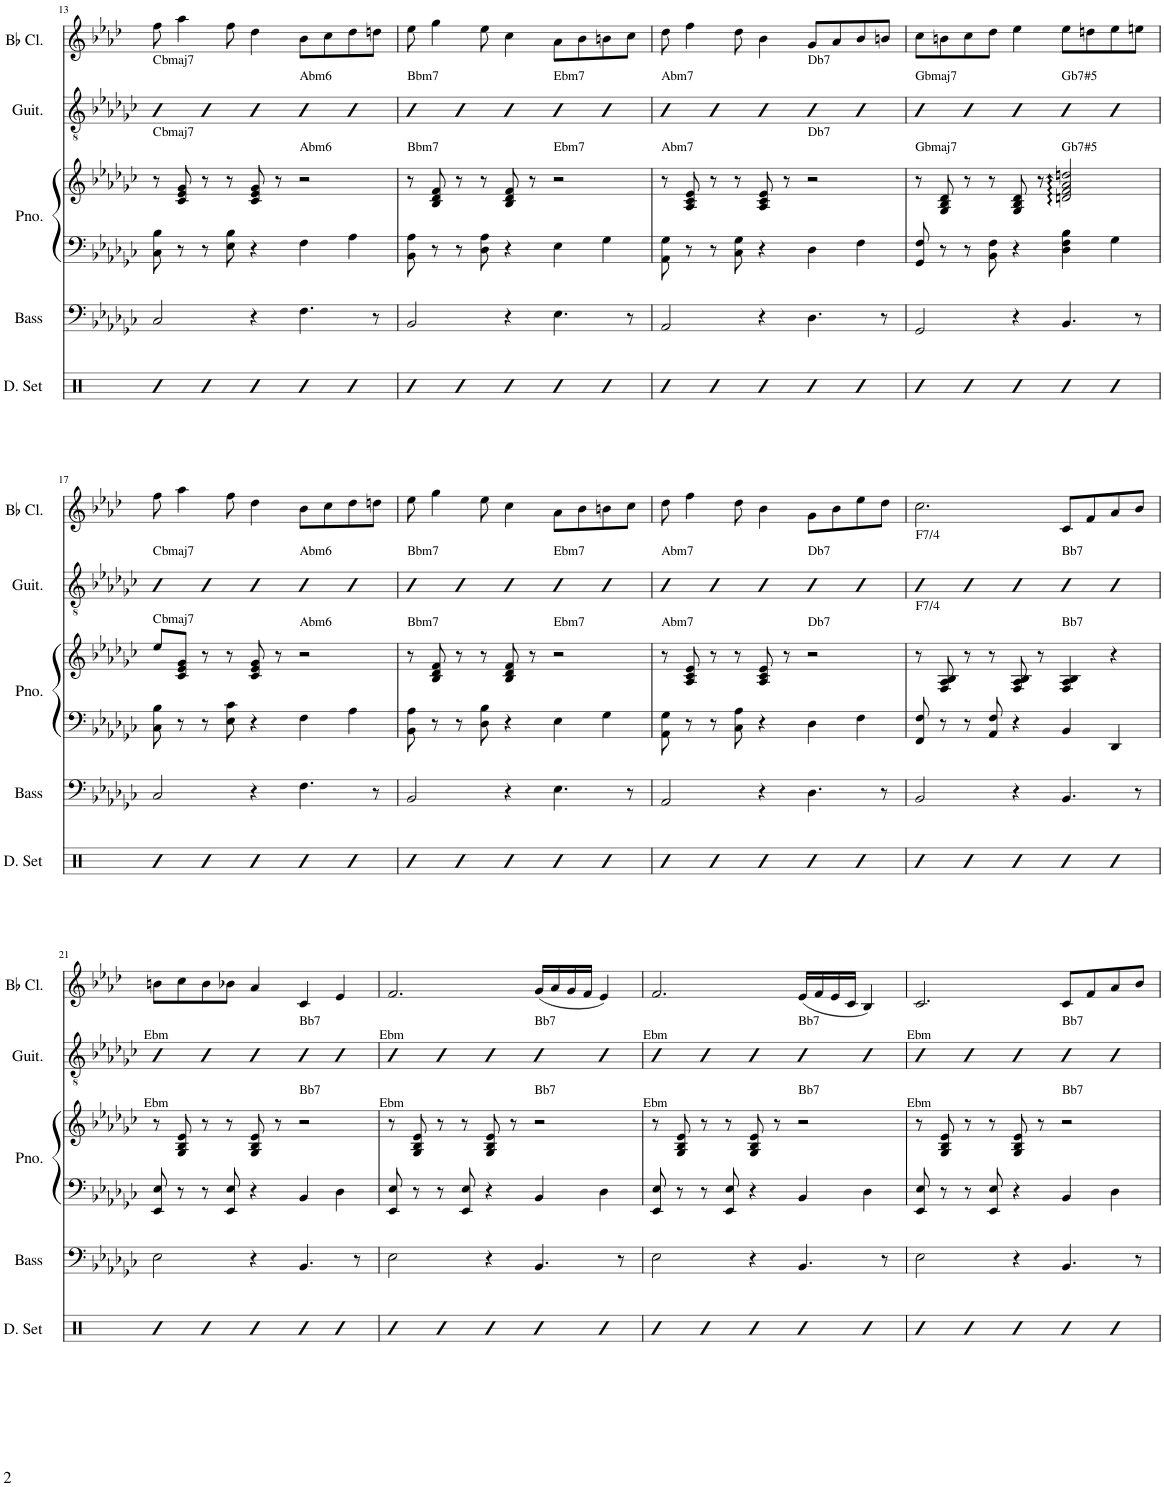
**kern	**kern	**kern	**kern	**kern	**kern
*part5	*part4	*part3	*part3	*part2	*part1
*staff6	*staff5	*staff4	*staff3	*staff2	*staff1
*I"Drumset	*I"Acoustic Bass	*I"Piano	*	*I"Acoustic Guitar	*I"Bb Clarinet
*I'D. Set	*I'Bass	*I'Pno.	*	*I'Guit.	*I'Bb Cl.
!!LO:PB:g=z
*clefX	*clefF4	*clefF4	*clefG2	*clefGv2	*clefG2
*	*Trd7c12	*	*	*	*Trd1c2
*k[]	*k[b-e-a-d-g-c-]	*k[b-e-a-d-g-c-]	*k[b-e-a-d-g-c-]	*k[b-e-a-d-g-c-]	*k[b-e-a-d-]
*M5/4	*M5/4	*M5/4	*M5/4	*M5/4	*M5/4
=13	=13	=13	=13	=13	=13
!	!	!	!	!LO:TX:a:t=Cbmaj7	!
!	!	!	!LO:TX:a:t=Cbmaj7	!	!
4R	2C-/	8C-\ 8B-\	8r	4B-	8ff\
.	.	8r	8c-/ 8e-/ 8g-/	.	4aa-\
4R	.	8r	8r	4B-	.
.	.	8E-\ 8B-\	8r	.	8ff\
4R	4r	4r	8c-/ 8e-/ 8g-/	4B-	4dd-\
.	.	.	8r	.	.
!	!	!	!	!LO:TX:a:t=Abm6	!
!	!	!	!LO:TX:a:t=Abm6	!	!
4R	4.F\	4F\	2r	4B-	8b-\L
.	.	.	.	.	8cc\
4R	.	4A-\	.	4B-	8dd-\
.	8r	.	.	.	8ddn\J
=14	=14	=14	=14	=14	=14
!	!	!	!	!LO:TX:a:t=Bbm7	!
!	!	!	!LO:TX:a:t=Bbm7	!	!
4R	2BB-/	8BB-\ 8A-\	8r	4B-	8ee-\
.	.	8r	8B-/ 8d-/ 8f/	.	4gg\
4R	.	8r	8r	4B-	.
.	.	8D-\ 8A-\	8r	.	8ee-\
4R	4r	4r	8B-/ 8d-/ 8f/	4B-	4cc\
.	.	.	8r	.	.
!	!	!	!	!LO:TX:a:t=Ebm7	!
!	!	!	!LO:TX:a:t=Ebm7	!	!
4R	4.E-\	4E-\	2r	4B-	8a-\L
.	.	.	.	.	8b-\
4R	.	4G-\	.	4B-	8bn\
.	8r	.	.	.	8cc\J
=15	=15	=15	=15	=15	=15
!	!	!	!	!LO:TX:a:t=Abm7	!
!	!	!	!LO:TX:a:t=Abm7	!	!
4R	2AA-/	8AA-\ 8G-\	8r	4B-	8dd-\
.	.	8r	8A-/ 8c-/ 8e-/	.	4ff\
4R	.	8r	8r	4B-	.
.	.	8C-\ 8G-\	8r	.	8dd-\
4R	4r	4r	8A-/ 8c-/ 8e-/	4B-	4b-\
.	.	.	8r	.	.
!	!	!	!	!LO:TX:a:t=Db7	!
!	!	!	!LO:TX:a:t=Db7	!	!
4R	4.D-\	4D-\	2r	4B-	8g/L
.	.	.	.	.	8a-/
4R	.	4F\	.	4B-	8b-/
.	8r	.	.	.	8bn/J
=16	=16	=16	=16	=16	=16
!	!	!	!	!LO:TX:a:t=Gbmaj7	!
!	!	!	!LO:TX:a:t=Gbmaj7	!	!
4R	2GG-/	8GG-/ 8F/	8r	4B-	8cc\L
.	.	8r	8G-/ 8B-/ 8d-/	.	8bn\
4R	.	8r	8r	4B-	8cc\
.	.	8BB-\ 8F\	8r	.	8dd-\J
4R	4r	4r	8G-/ 8B-/ 8d-/	4B-	4ee-\
.	.	.	8r	.	.
!	!	!	!	!LO:TX:a:t=Gb7#5	!
!	!	!	!LO:TX:a:t=Gb7#5	!	!
4R	4.BB-/	4D-\ 4F\ 4B-\	2dn/: 2f/: 2a-/: 2ddn/:	4B-	8ee-\L
.	.	.	.	.	8ddn\
4R	.	4G-\	.	4B-	8ee-\
.	8r	.	.	.	8een\J
!!LO:LB:g=z
=17	=17	=17	=17	=17	=17
!	!	!	!	!LO:TX:a:t=Cbmaj7	!
!	!	!	!LO:TX:a:t=Cbmaj7	!	!
4R	2C-/	8C-\ 8B-\	8ee-/L	4B-	8ff\
.	.	8r	8c-/ 8e-/ 8g-/J	.	4aa-\
4R	.	8r	8r	4B-	.
.	.	8E-\ 8c-\	8r	.	8ff\
4R	4r	4r	8c-/ 8e-/ 8g-/	4B-	4dd-\
.	.	.	8r	.	.
!	!	!	!	!LO:TX:a:t=Abm6	!
!	!	!	!LO:TX:a:t=Abm6	!	!
4R	4.F\	4F\	2r	4B-	8b-\L
.	.	.	.	.	8cc\
4R	.	4A-\	.	4B-	8dd-\
.	8r	.	.	.	8ddn\J
=18	=18	=18	=18	=18	=18
!	!	!	!	!LO:TX:a:t=Bbm7	!
!	!	!	!LO:TX:a:t=Bbm7	!	!
4R	2BB-/	8BB-\ 8A-\	8r	4B-	8ee-\
.	.	8r	8B-/ 8d-/ 8f/	.	4gg\
4R	.	8r	8r	4B-	.
.	.	8D-\ 8B-\	8r	.	8ee-\
4R	4r	4r	8B-/ 8d-/ 8f/	4B-	4cc\
.	.	.	8r	.	.
!	!	!	!	!LO:TX:a:t=Ebm7	!
!	!	!	!LO:TX:a:t=Ebm7	!	!
4R	4.E-\	4E-\	2r	4B-	8a-\L
.	.	.	.	.	8b-\
4R	.	4G-\	.	4B-	8bn\
.	8r	.	.	.	8cc\J
=19	=19	=19	=19	=19	=19
!	!	!	!	!LO:TX:a:t=Abm7	!
!	!	!	!LO:TX:a:t=Abm7	!	!
4R	2AA-/	8AA-\ 8G-\	8r	4B-	8dd-\
.	.	8r	8A-/ 8c-/ 8e-/	.	4ff\
4R	.	8r	8r	4B-	.
.	.	8C-\ 8A-\	8r	.	8dd-\
4R	4r	4r	8A-/ 8c-/ 8e-/	4B-	4b-\
.	.	.	8r	.	.
!	!	!	!	!LO:TX:a:t=Db7	!
!	!	!	!LO:TX:a:t=Db7	!	!
4R	4.D-\	4D-\	2r	4B-	8g\L
.	.	.	.	.	8b-\
4R	.	4F\	.	4B-	8ee-\
.	8r	.	.	.	8dd-\J
=20	=20	=20	=20	=20	=20
!	!	!	!	!LO:TX:a:t=F7/4	!
!	!	!	!LO:TX:a:t=F7/4	!	!
4R	2BB-/	8FF/ 8F/	8r	4B-	2.cc\
.	.	8r	8F/ 8A-/ 8B-/	.	.
4R	.	8r	8r	4B-	.
.	.	8AA-/ 8F/	8r	.	.
4R	4r	4r	8F/ 8A-/ 8B-/	4B-	.
.	.	.	8r	.	.
!	!	!	!	!LO:TX:a:t=Bb7	!
!	!	!	!LO:TX:a:t=Bb7	!	!
4R	4.BB-/	4BB-/	4F/ 4A-/ 4B-/	4B-	8c/L
.	.	.	.	.	8f/
4R	.	4DD-/	4r	4B-	8a-/
.	8r	.	.	.	8b-/J
!!LO:LB:g=z
=21	=21	=21	=21	=21	=21
!	!	!	!	!LO:TX:a:t=Ebm	!
!	!	!	!LO:TX:a:t=Ebm	!	!
4R	2E-\	8EE-/ 8E-/	8r	4B-	8bn\L
.	.	8r	8G-/ 8B-/ 8e-/	.	8cc\
4R	.	8r	8r	4B-	8b\
.	.	8EE-/ 8E-/	8r	.	8b-X\J
4R	4r	4r	8G-/ 8B-/ 8e-/	4B-	4a-/
.	.	.	8r	.	.
!	!	!	!	!LO:TX:a:t=Bb7	!
!	!	!	!LO:TX:a:t=Bb7	!	!
4R	4.BB-/	4BB-/	2r	4B-	4c/
4R	.	4D-\	.	4B-	4e-/
.	8r	.	.	.	.
=22	=22	=22	=22	=22	=22
!	!	!	!	!LO:TX:a:t=Ebm	!
!	!	!	!LO:TX:a:t=Ebm	!	!
4R	2E-\	8EE-/ 8E-/	8r	4B-	2.f/
.	.	8r	8G-/ 8B-/ 8e-/	.	.
4R	.	8r	8r	4B-	.
.	.	8EE-/ 8E-/	8r	.	.
4R	4r	4r	8G-/ 8B-/ 8e-/	4B-	.
.	.	.	8r	.	.
!	!	!	!	!LO:TX:a:t=Bb7	!
!	!	!	!LO:TX:a:t=Bb7	!	!
4R	4.BB-/	4BB-/	2r	4B-	(16g/LL
.	.	.	.	.	16a-/
.	.	.	.	.	16g/
.	.	.	.	.	16f/JJ
4R	.	4D-\	.	4B-	4e-/)
.	8r	.	.	.	.
=23	=23	=23	=23	=23	=23
!	!	!	!	!LO:TX:a:t=Ebm	!
!	!	!	!LO:TX:a:t=Ebm	!	!
4R	2E-\	8EE-/ 8E-/	8r	4B-	2.f/
.	.	8r	8G-/ 8B-/ 8e-/	.	.
4R	.	8r	8r	4B-	.
.	.	8EE-/ 8E-/	8r	.	.
4R	4r	4r	8G-/ 8B-/ 8e-/	4B-	.
.	.	.	8r	.	.
!	!	!	!	!LO:TX:a:t=Bb7	!
!	!	!	!LO:TX:a:t=Bb7	!	!
4R	4.BB-/	4BB-/	2r	4B-	(16e-/LL
.	.	.	.	.	16f/
.	.	.	.	.	16e-/
.	.	.	.	.	16c/JJ
4R	.	4D-\	.	4B-	4B-/)
.	8r	.	.	.	.
=24	=24	=24	=24	=24	=24
!	!	!	!	!LO:TX:a:t=Ebm	!
!	!	!	!LO:TX:a:t=Ebm	!	!
4R	2E-\	8EE-/ 8E-/	8r	4B-	2.c/
.	.	8r	8G-/ 8B-/ 8e-/	.	.
4R	.	8r	8r	4B-	.
.	.	8EE-/ 8E-/	8r	.	.
4R	4r	4r	8G-/ 8B-/ 8e-/	4B-	.
.	.	.	8r	.	.
!	!	!	!	!LO:TX:a:t=Bb7	!
!	!	!	!LO:TX:a:t=Bb7	!	!
4R	4.BB-/	4BB-/	2r	4B-	8c/L
.	.	.	.	.	8f/
4R	.	4D-\	.	4B-	8a-/
.	8r	.	.	.	8b-/J
=	=	=	=	=	=
*-	*-	*-	*-	*-	*-
